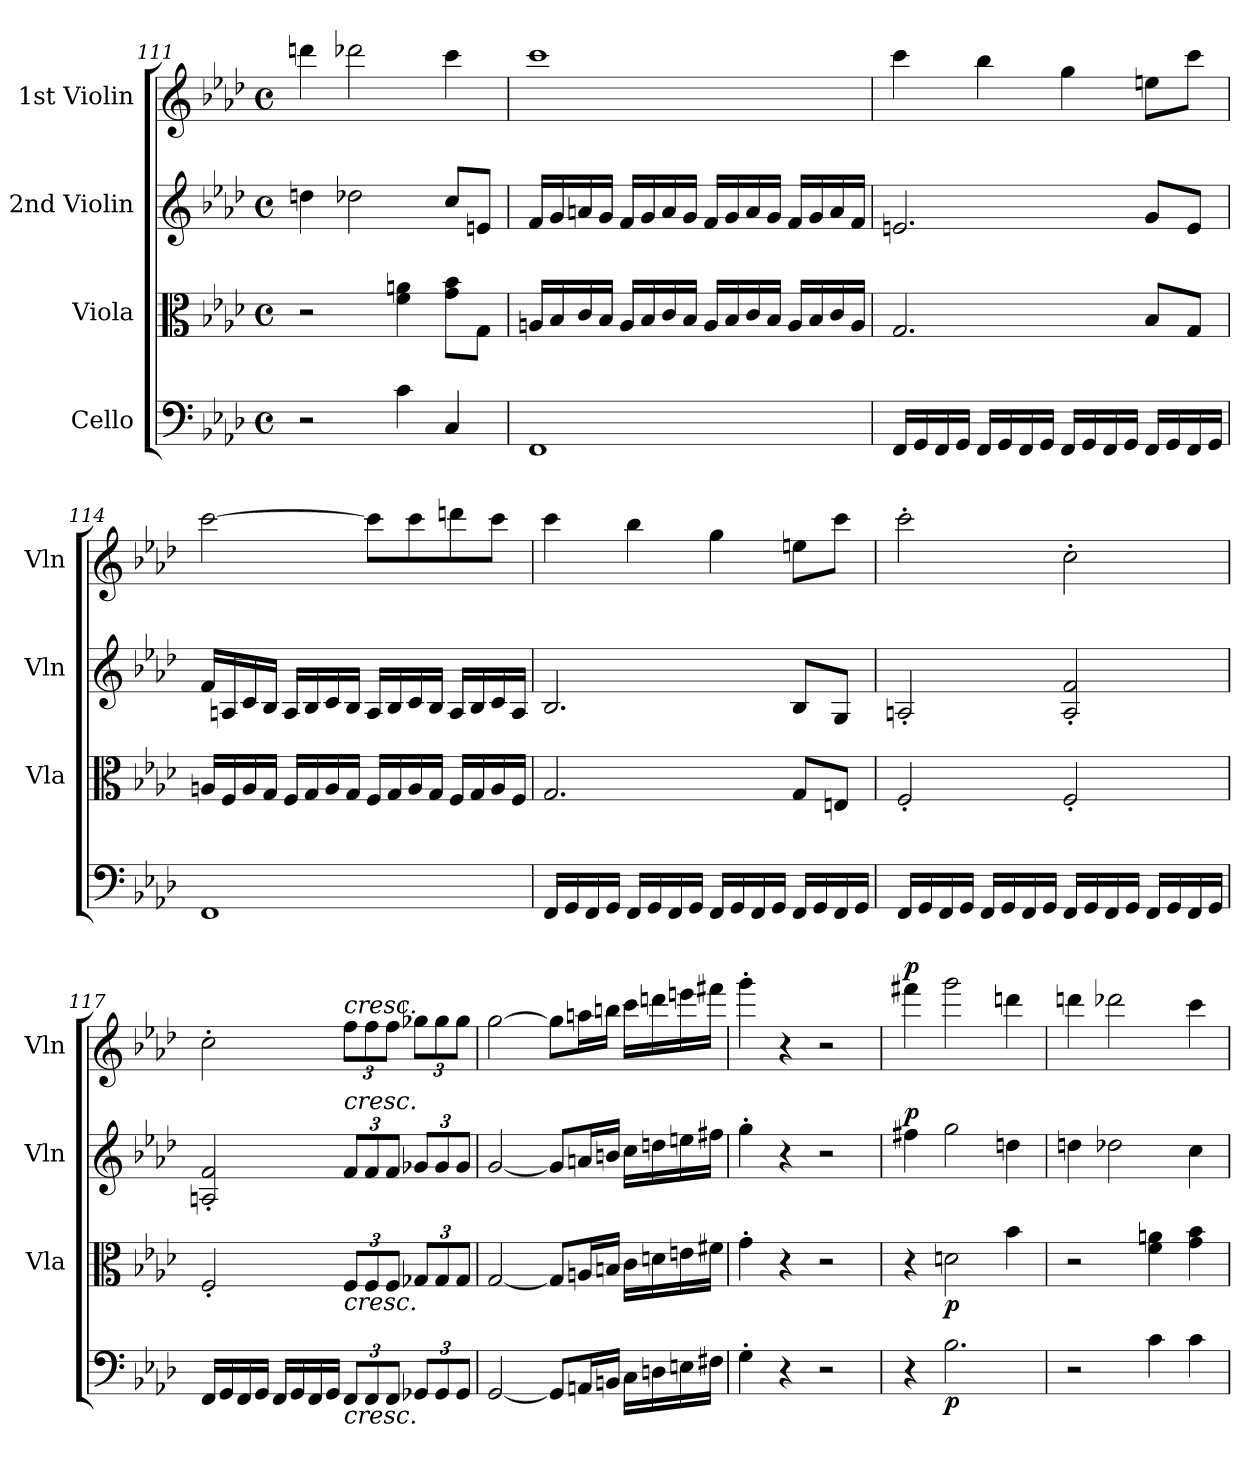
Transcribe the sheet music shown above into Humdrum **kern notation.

**kern	**dynam	**kern	**dynam	**kern	**dynam	**kern	**dynam
*part4	*part4	*part3	*part3	*part2	*part2	*part1	*part1
*staff4	*staff4	*staff3	*staff3	*staff2	*staff2	*staff1	*staff1
*I"Cello	*	*I"Viola	*	*I"2nd Violin	*	*I"1st Violin	*
*	*	*I'Vla	*	*I'Vln	*	*I'Vln	*
*clefF4	*	*clefC3	*	*clefG2	*	*clefG2	*
*k[b-e-a-d-]	*	*k[b-e-a-d-]	*	*k[b-e-a-d-]	*	*k[b-e-a-d-]	*
*M4/4	*	*M4/4	*	*M4/4	*	*M4/4	*
*met(c)	*	*met(c)	*	*met(c)	*	*met(c)	*
=111	=111	=111	=111	=111	=111	=111	=111
2r	.	2r	.	4ddn\	.	4dddn\	.
.	.	.	.	2dd-X\	.	2ddd-X\	.
4c\	.	4f\ 4an\	.	.	.	.	.
4C/	.	8g\ 8b-\L	.	8cc/L	.	4ccc\	.
.	.	8G\J	.	8en/J	.	.	.
=112	=112	=112	=112	=112	=112	=112	=112
1FF	.	16An/LL	.	16f/LL	.	1ccc	.
.	.	16B-/	.	16g/	.	.	.
.	.	16c/	.	16an/	.	.	.
.	.	16B-/JJ	.	16g/JJ	.	.	.
.	.	16A/LL	.	16f/LL	.	.	.
.	.	16B-/	.	16g/	.	.	.
.	.	16c/	.	16a/	.	.	.
.	.	16B-/JJ	.	16g/JJ	.	.	.
.	.	16A/LL	.	16f/LL	.	.	.
.	.	16B-/	.	16g/	.	.	.
.	.	16c/	.	16a/	.	.	.
.	.	16B-/JJ	.	16g/JJ	.	.	.
.	.	16A/LL	.	16f/LL	.	.	.
.	.	16B-/	.	16g/	.	.	.
.	.	16c/	.	16a/	.	.	.
.	.	16A/JJ	.	16f/JJ	.	.	.
=113	=113	=113	=113	=113	=113	=113	=113
16FF/LL	.	2.G/	.	2.en/	.	4ccc\	.
16GG/	.	.	.	.	.	.	.
16FF/	.	.	.	.	.	.	.
16GG/JJ	.	.	.	.	.	.	.
16FF/LL	.	.	.	.	.	4bb-\	.
16GG/	.	.	.	.	.	.	.
16FF/	.	.	.	.	.	.	.
16GG/JJ	.	.	.	.	.	.	.
16FF/LL	.	.	.	.	.	4gg\	.
16GG/	.	.	.	.	.	.	.
16FF/	.	.	.	.	.	.	.
16GG/JJ	.	.	.	.	.	.	.
16FF/LL	.	8B-/L	.	8g/L	.	8een\L	.
16GG/	.	.	.	.	.	.	.
16FF/	.	8G/J	.	8e/J	.	8ccc\J	.
16GG/JJ	.	.	.	.	.	.	.
=114	=114	=114	=114	=114	=114	=114	=114
1FF	.	16An/LL	.	16f/LL	.	[2ccc\	.
.	.	16F/	.	16An/	.	.	.
.	.	16A/	.	16c/	.	.	.
.	.	16G/JJ	.	16B-/JJ	.	.	.
.	.	16F/LL	.	16A/LL	.	.	.
.	.	16G/	.	16B-/	.	.	.
.	.	16A/	.	16c/	.	.	.
.	.	16G/JJ	.	16B-/JJ	.	.	.
.	.	16F/LL	.	16A/LL	.	8ccc\L]	.
.	.	16G/	.	16B-/	.	.	.
.	.	16A/	.	16c/	.	8ccc\	.
.	.	16G/JJ	.	16B-/JJ	.	.	.
.	.	16F/LL	.	16A/LL	.	8dddn\	.
.	.	16G/	.	16B-/	.	.	.
.	.	16A/	.	16c/	.	8ccc\J	.
.	.	16F/JJ	.	16A/JJ	.	.	.
=115	=115	=115	=115	=115	=115	=115	=115
16FF/LL	.	2.G/	.	2.B-/	.	4ccc\	.
16GG/	.	.	.	.	.	.	.
16FF/	.	.	.	.	.	.	.
16GG/JJ	.	.	.	.	.	.	.
16FF/LL	.	.	.	.	.	4bb-\	.
16GG/	.	.	.	.	.	.	.
16FF/	.	.	.	.	.	.	.
16GG/JJ	.	.	.	.	.	.	.
16FF/LL	.	.	.	.	.	4gg\	.
16GG/	.	.	.	.	.	.	.
16FF/	.	.	.	.	.	.	.
16GG/JJ	.	.	.	.	.	.	.
16FF/LL	.	8G/L	.	8B-/L	.	8een\L	.
16GG/	.	.	.	.	.	.	.
16FF/	.	8En/J	.	8G/J	.	8ccc\J	.
16GG/JJ	.	.	.	.	.	.	.
=116	=116	=116	=116	=116	=116	=116	=116
16FF/LL	.	2F'/	.	2An'/	.	2ccc'\	.
16GG/	.	.	.	.	.	.	.
16FF/	.	.	.	.	.	.	.
16GG/JJ	.	.	.	.	.	.	.
16FF/LL	.	.	.	.	.	.	.
16GG/	.	.	.	.	.	.	.
16FF/	.	.	.	.	.	.	.
16GG/JJ	.	.	.	.	.	.	.
16FF/LL	.	2F'/	.	2A/' 2f/'	.	2cc'\	.
16GG/	.	.	.	.	.	.	.
16FF/	.	.	.	.	.	.	.
16GG/JJ	.	.	.	.	.	.	.
16FF/LL	.	.	.	.	.	.	.
16GG/	.	.	.	.	.	.	.
16FF/	.	.	.	.	.	.	.
16GG/JJ	.	.	.	.	.	.	.
=117	=117	=117	=117	=117	=117	=117	=117
16FF/LL	.	2F'/	.	2An/' 2f/'	.	2cc'\	.
16GG/	.	.	.	.	.	.	.
16FF/	.	.	.	.	.	.	.
16GG/JJ	.	.	.	.	.	.	.
16FF/LL	.	.	.	.	.	.	.
16GG/	.	.	.	.	.	.	.
16FF/	.	.	.	.	.	.	.
16GG/JJ	.	.	.	.	.	.	.
*Xbrackettup	*	*Xbrackettup	*	*Xbrackettup	*	*Xbrackettup	*
!	!	!	!	!	!	!LO:TX:a:i:t=cresc.	!
!	!	!	!	!LO:TX:a:i:t=cresc.	!	!	!
!	!	!LO:TX:b:i:t=cresc.	!	!	!	!	!
!LO:TX:b:i:t=cresc.	!	!	!	!	!	!	!
12FF/L	.	12F/L	.	12f/L	.	12ff\L	.
12FF/	.	12F/	.	12f/	.	12ff\	.
12FF/J	.	12F/J	.	12f/J	.	12ff\J	.
12GG-X/L	.	12G-X/L	.	12g-X/L	.	12gg-X\L	.
12GG-/	.	12G-/	.	12g-/	.	12gg-\	.
12GG-/J	.	12G-/J	.	12g-/J	.	12gg-\J	.
=118	=118	=118	=118	=118	=118	=118	=118
[2GG/	.	[2G/	.	[2g/	.	[2gg\	.
8GG/L]	.	8G/L]	.	8g/L]	.	8gg\L]	.
16AAn/L	.	16An/L	.	16an/L	.	16aan\L	.
16BBn/JJ	.	16Bn/JJ	.	16bn/JJ	.	16bbn\JJ	.
16C\LL	.	16c\LL	.	16cc\LL	.	16ccc\LL	.
16Dn\	.	16dn\	.	16ddn\	.	16dddn\	.
16En\	.	16en\	.	16een\	.	16eeen\	.
16F#X\JJ	.	16f#X\JJ	.	16ff#X\JJ	.	16fff#X\JJ	.
=119	=119	=119	=119	=119	=119	=119	=119
4G'\	.	4g'\	.	4gg'\	.	4ggg'\	.
4r	.	4r	.	4r	.	4r	.
2r	.	2r	.	2r	.	2r	.
=120	=120	=120	=120	=120	=120	=120	=120
!	!	!	!	!	!LO:DY:a	!	!LO:DY:a
4r	.	4r	.	4ff#X\	p	4fff#X\	p
!	!LO:DY:b	!	!LO:DY:b	!	!	!	!
2.B-\	p	2dn\	p	2gg\	.	2ggg\	.
.	.	4b-\	.	4ddn\	.	4dddn\	.
=121	=121	=121	=121	=121	=121	=121	=121
2r	.	2r	.	4ddn\	.	4dddn\	.
.	.	.	.	2dd-X\	.	2ddd-X\	.
4c\	.	4f\ 4an\	.	.	.	.	.
4c\	.	4g\ 4b-\	.	4cc\	.	4ccc\	.
=	=	=	=	=	=	=	=
*-	*-	*-	*-	*-	*-	*-	*-
